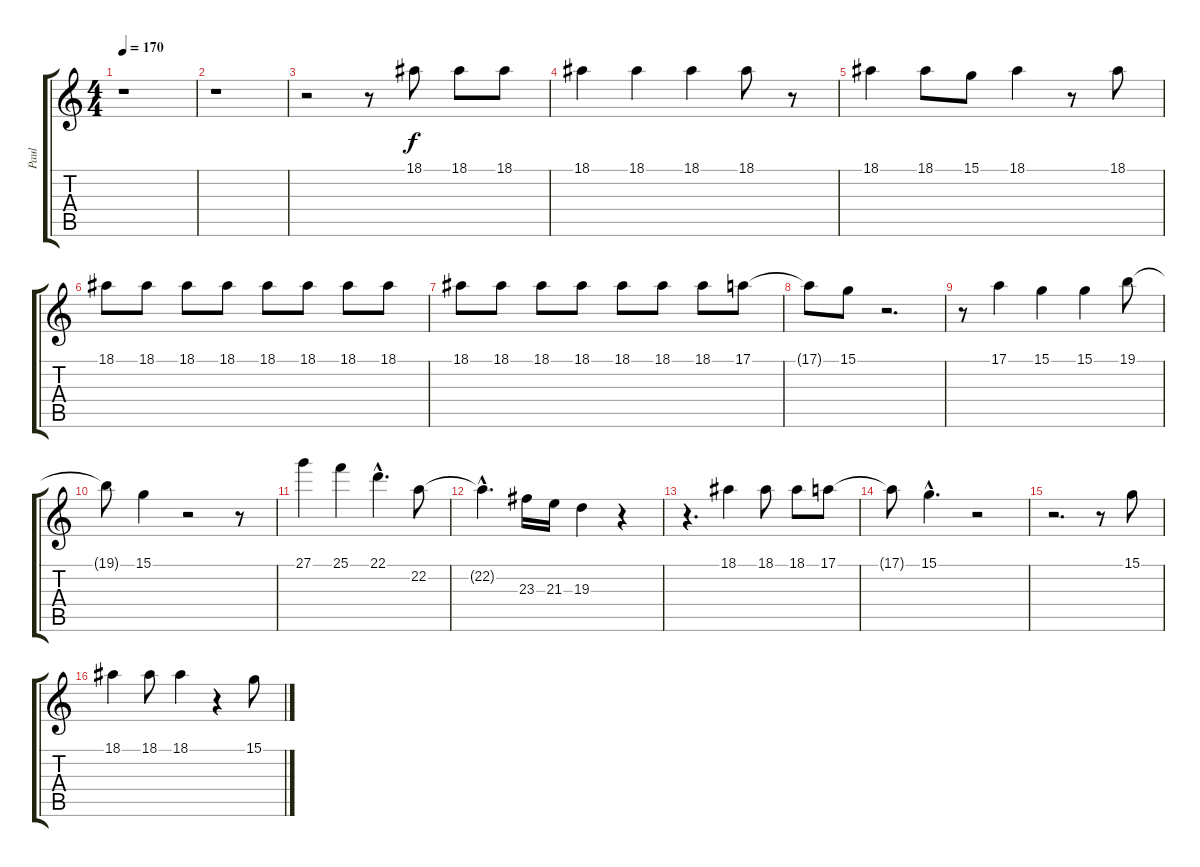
\track ("Paul" "Paul") {instrument lead6voice}
\staff {score tabs}
\tuning (E4 B3 G3 D3 A2 E2) {hide}
\ts (4 4)
\tempo 170
\clef g2
\ks c
r.1{dy f instrument lead6voice} |
r.1 |
r.2 r.8 18.1.8 18.1.8 18.1.8 |
18.1.4 18.1.4 18.1.4 18.1.8 r.8 |
18.1.4 18.1.8 15.1.8 18.1.4 r.8 18.1.8 |
18.1.8 18.1.8 18.1.8 18.1.8 18.1.8 18.1.8 18.1.8 18.1.8 |
18.1.8 18.1.8 18.1.8 18.1.8 18.1.8 18.1.8 18.1.8 17.1.8 |
17.1{t}.8 15.1.8 r.2{d} |
r.8 17.1.4 15.1.4 15.1.4 19.1.8 |
19.1{t}.8 15.1.4 r.2 r.8 |
27.1.4 25.1.4 22.1{hac}.4{d} 22.2.8 |
22.2{hac t}.4{d} 23.3.16 21.3.16 19.3.4 r.4 |
r.4{d} 18.1.4 18.1.8 18.1.8 17.1.8 |
17.1{t}.8 15.1{hac}.4{d} r.2 |
r.2{d} r.8 15.1.8 |
18.1.4 18.1.8 18.1.4 r.4 15.1.8
